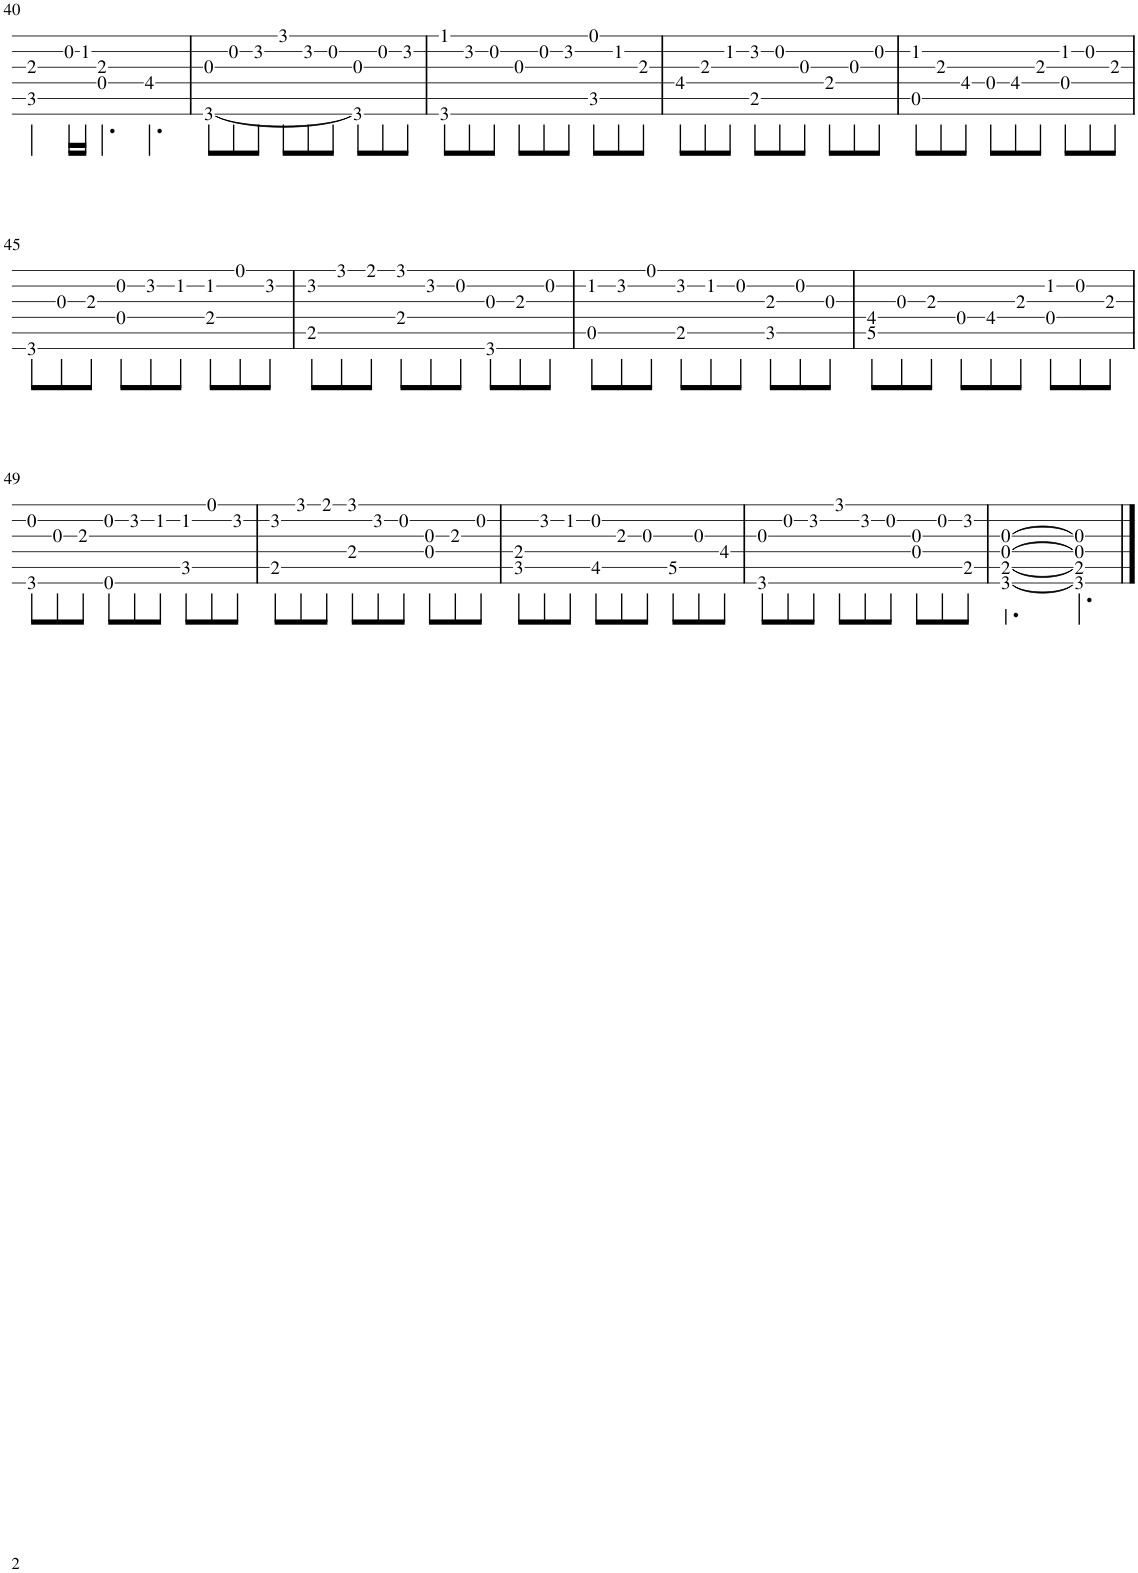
**kern
*part1
*staff1
*I"Guitar
*I'Guit.
!!LO:PB:g=z
*
*k[f#]
*M9/8
=40
4C\ 4A\
16B\LL
16c\JJ
4.D\ 4.A\
4.F#X\
=41
[8GG\ 8G\L
8B\
8d\J
8g\L
8d\
8B\J
8GG\] 8G\L
8B\
8d\J
=42
8GG\ 8f\L
8d\
8B\J
8G\L
8B\
8d\J
8C\ 8e\L
8c\
8A\J
=43
8F#X\L
8A\
8c\J
8BB\ 8d\L
8B\
8G\J
8E\L
8G\
8B\J
=44
8AA\ 8c\L
8A\
8F#X\J
8D\L
8F#\
8A\J
8D\ 8c\L
8B\
8A\J
!!LO:LB:g=z
=45
8GG\L
8G\
8A\J
8D\ 8B\L
8d\
8c\J
8E\ 8c\L
8e\
8d\J
=46
8BB\ 8d\L
8g\
8f#X\J
8E\ 8g\L
8d\
8B\J
8GG\ 8G\L
8A\
8B\J
=47
8AA\ 8c\L
8d\
8e\J
8BB\ 8d\L
8c\
8B\J
8C\ 8A\L
8B\
8G\J
=48
8D\ 8F#X\L
8G\
8A\J
8D\L
8F#\
8A\J
8D\ 8c\L
8B\
8A\J
!!LO:LB:g=z
=49
8GG\ 8B\L
8G\
8A\J
8EE\ 8B\L
8d\
8c\J
8C\ 8c\L
8e\
8d\J
=50
8BB\ 8d\L
8g\
8f#X\J
8E\ 8g\L
8d\
8B\J
8D\ 8G\L
8A\
8B\J
=51
8C\ 8E\L
8d\
8c\J
8C#X\ 8B\L
8A\
8G\J
8D\L
8G\
8F#X\J
=52
8GG\ 8G\L
8B\
8d\J
8g\L
8d\
8B\J
8D\ 8G\L
8B\
8BB\ 8d\J
=53
[2.GG\ [2.BB\ [2.D\ [2.G\
4.GG\] 4.BB\] 4.D\] 4.G\]
==
*-
